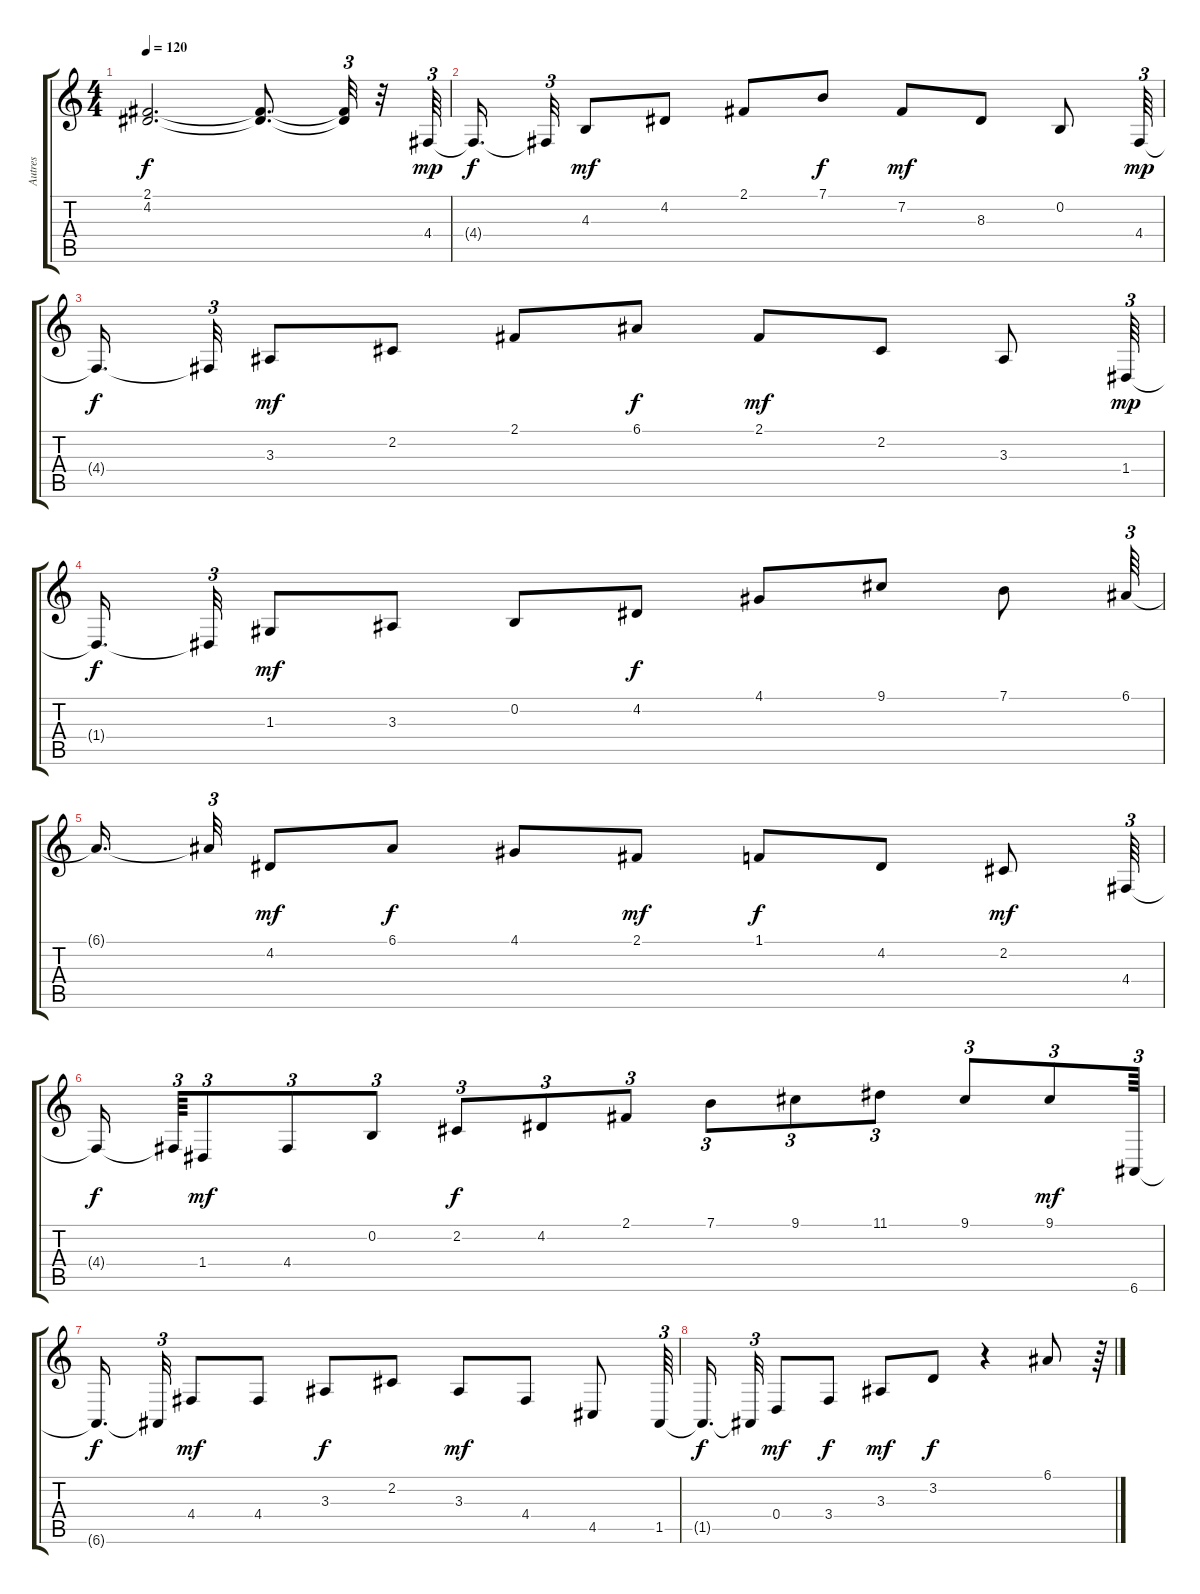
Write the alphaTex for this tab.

\track ("Autres" "Autres") {instrument stringensemble1}
\staff {score tabs}
\tuning (E4 B3 G3 D3 A2 E2) {hide}
\ts (4 4)
\tempo 120
\clef g2
\ks c
(2.1{t} 4.2{t}).2{d dy f} (2.1{t} 4.2{t}).8{d} (2.1{t} 4.2{t}).32{tu (3 2)} r.32 4.4.64{tu (3 2) dy mp volume 10 instrument orchestralharp} |
4.4{t}.16{d dy f beam splitsecondary} 4.4{t}.32{tu (3 2)} 4.3.8{dy mf} 4.2.8 2.1.8 7.1.8{dy f} 7.2.8{dy mf} 8.3.8 0.2.8 4.4.64{tu (3 2) dy mp} |
4.4{t}.16{d dy f beam splitsecondary} 4.4{t}.32{tu (3 2)} 3.3.8{dy mf} 2.2.8 2.1.8 6.1.8{dy f} 2.1.8{dy mf} 2.2.8 3.3.8 1.4.64{tu (3 2) dy mp} |
1.4{t}.16{d dy f beam splitsecondary} 1.4{t}.32{tu (3 2)} 1.3.8{dy mf} 3.3.8 0.2.8 4.2.8{dy f} 4.1.8 9.1.8 7.1.8 6.1.64{tu (3 2)} |
6.1{t}.16{d beam splitsecondary} 6.1{t}.32{tu (3 2)} 4.2.8{dy mf} 6.1.8{dy f} 4.1.8 2.1.8{dy mf} 1.1.8{dy f} 4.2.8 2.2.8{dy mf} 4.4.64{tu (3 2)} |
4.4{t}.16{dy f beam splitsecondary} 4.4{t}.64{tu (3 2)} 1.4.8{tu (3 2) dy mf} 4.4.8{tu (3 2)} 0.2.8{tu (3 2)} 2.2.8{tu (3 2) dy f} 4.2.8{tu (3 2)} 2.1.8{tu (3 2)} 7.1.8{tu (3 2)} 9.1.8{tu (3 2)} 11.1.8{tu (3 2)} 9.1.8{tu (3 2)} 9.1.8{tu (3 2) dy mf} 6.6.64{tu (3 2)} |
6.6{t}.16{d dy f beam splitsecondary} 6.6{t}.32{tu (3 2)} 4.4.8{dy mf} 4.4.8 3.3.8{dy f} 2.2.8 3.3.8{dy mf} 4.4.8 4.5.8 1.5.64{tu (3 2)} |
1.5{t}.16{d dy f beam splitsecondary} 1.5{t}.32{tu (3 2)} 0.4.8{dy mf} 3.4.8{dy f} 3.3.8{dy mf} 3.2.8{dy f} r.4 6.1.8 r.64{tu (3 2)}
